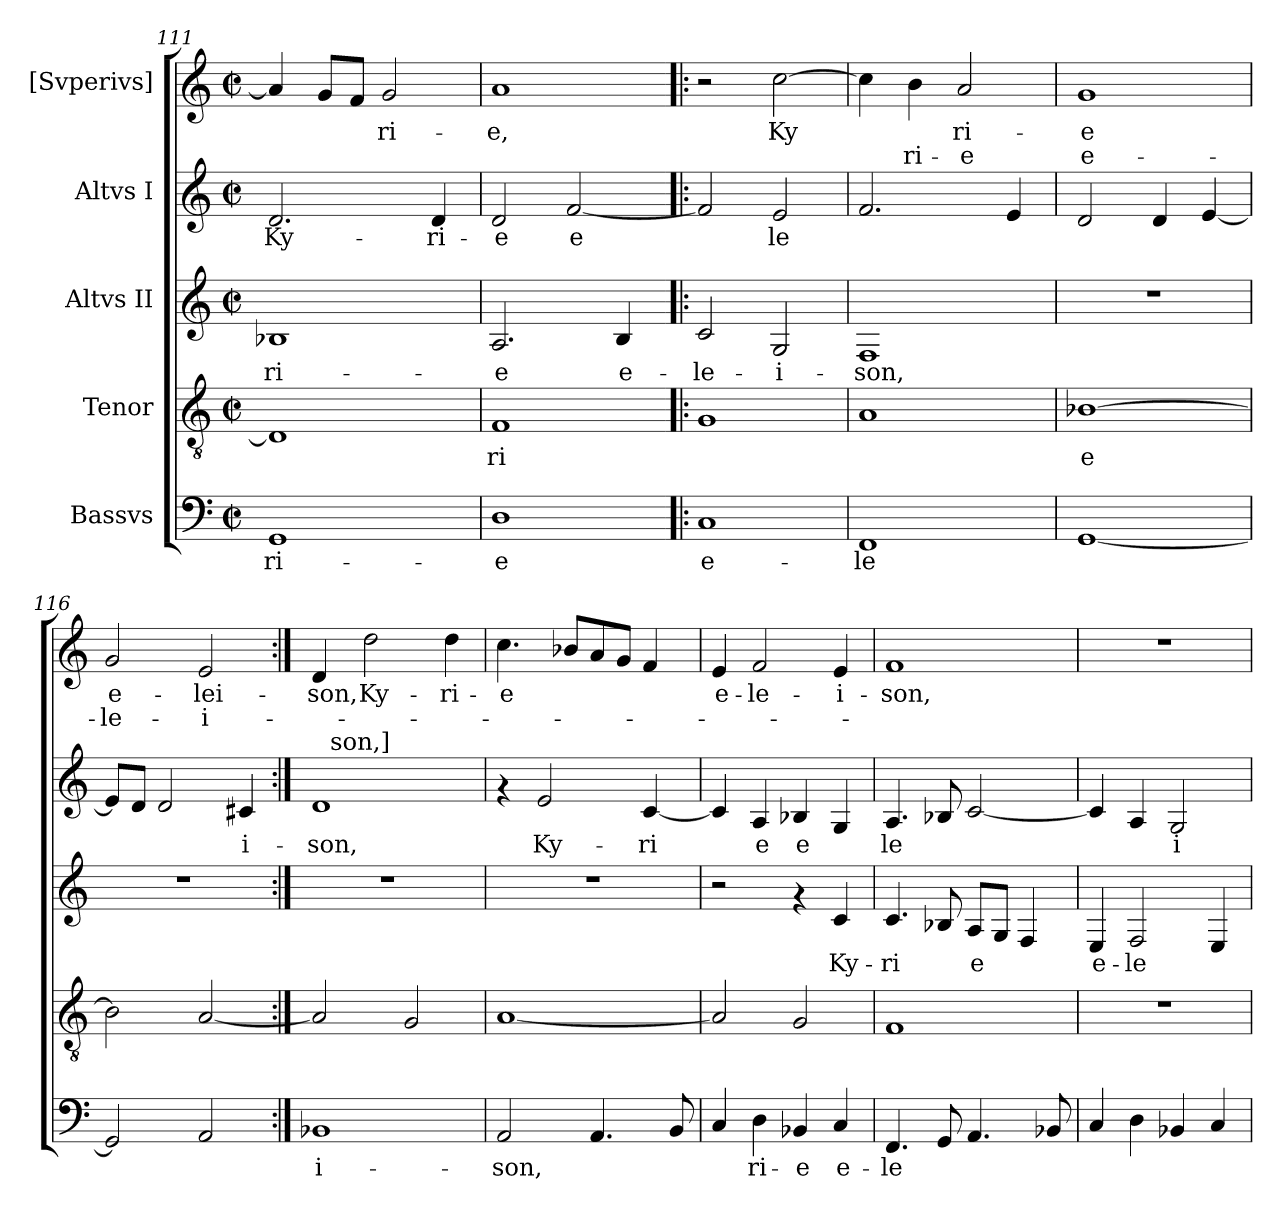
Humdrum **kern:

**kern	**text	**kern	**text	**kern	**text	**kern	**text	**kern	**text	**text
*part5	*part5	*part4	*part4	*part3	*part3	*part2	*part2	*part1	*part1	*part1
*staff5	*staff5	*staff4	*staff4	*staff3	*staff3	*staff2	*staff2	*staff1	*staff1	*staff1
*I"Bassvs	*	*I"Tenor	*	*I"Altvs II	*	*I"Altvs I	*	*I"[Svperivs]	*	*
*clefF4	*	*clefGv2	*	*clefG2	*	*clefG2	*	*clefG2	*	*
*k[]	*	*k[]	*	*k[]	*	*k[]	*	*k[]	*	*
*C:	*	*C:	*	*C:	*	*C:	*	*C:	*	*
*M2/2	*	*M2/2	*	*M2/2	*	*M2/2	*	*M2/2	*	*
*met(c|)	*	*met(c|)	*	*met(c|)	*	*met(c|)	*	*met(c|)	*	*
=111	=111	=111	=111	=111	=111	=111	=111	=111	=111	=111
!	!LO:LY:b:cj	!	!LO:LY:b:cj	!	!LO:LY:b:cj	!	!LO:LY:b:cj	!	!LO:LY:b:cj	!
1GG	-ri-	1D]	--	1B-	-ri-	2.d/	Ky-	4a/]	--	.
!	!	!	!	!	!	!	!	!	!LO:LY:b:cj	!
.	.	.	.	.	.	.	.	8g/L	--	.
!	!	!	!	!	!	!	!	!	!LO:LY:b:cj	!
.	.	.	.	.	.	.	.	8f/J	--	.
!	!	!	!	!	!	!	!	!	!LO:LY:b:cj	!
.	.	.	.	.	.	.	.	2g/	-ri-	.
!	!	!	!	!	!	!	!LO:LY:b:cj	!	!	!
.	.	.	.	.	.	4d/	-ri-	.	.	.
=112	=112	=112	=112	=112	=112	=112	=112	=112	=112	=112
!	!LO:LY:b:cj	!	!LO:LY:b:cj	!	!LO:LY:b:cj	!	!LO:LY:b:cj	!	!LO:LY:b:cj	!
1D	-e	1F	-ri-	2.A/	-e	2d/	-e	1a	-e,	.
!	!	!	!	!	!	!	!LO:LY:b:cj	!	!	!
.	.	.	.	.	.	[<2f/	e-	.	.	.
!	!	!	!	!	!LO:LY:b:cj	!	!	!	!	!
.	.	.	.	4B/	e-	.	.	.	.	.
=113!|:	=113!|:	=113!|:	=113!|:	=113!|:	=113!|:	=113!|:	=113!|:	=113!|:	=113!|:	=113!|:
!	!LO:LY:b:cj	!	!LO:LY:b:cj	!	!LO:LY:b:cj	!	!LO:LY:b:cj	!	!	!
1C	e-	1G	--	2c/	-le-	2f/]	--	2r	.	.
!	!	!	!	!	!LO:LY:b:cj	!	!LO:LY:b:cj	!	!LO:LY:b:cj	!LO:LY:b:cj
.	.	.	.	2G/	-i-	2e/	-le-	[>2cc\	Ky-	-
=114	=114	=114	=114	=114	=114	=114	=114	=114	=114	=114
!	!LO:LY:b:cj	!	!LO:LY:b:cj	!	!LO:LY:b:cj	!	!LO:LY:b:cj	!	!LO:LY:b:cj	!LO:LY:b:cj
1FF	-le-	1A	--	1F	-son,	2.f/	--	4cc\]	-	--
!	!	!	!	!	!	!	!	!	!LO:LY:b:cj	!LO:LY:b:cj
.	.	.	.	.	.	.	.	4b\	--	-ri-
!	!	!	!	!	!	!	!	!	!LO:LY:b:cj	!LO:LY:b:cj
.	.	.	.	.	.	.	.	2a/	-ri-	-e
!	!	!	!	!	!	!	!LO:LY:b:cj	!	!	!
.	.	.	.	.	.	4e/	--	.	.	.
=115	=115	=115	=115	=115	=115	=115	=115	=115	=115	=115
!	!LO:LY:b:cj	!	!LO:LY:b:cj	!	!	!	!LO:LY:b:cj	!	!LO:LY:b:cj	!LO:LY:b:cj
[<1GG	--	[>1B-X	-e	1r	.	2d/	--	1g	e	e-
!	!	!	!	!	!	!	!LO:LY:b:cj	!	!	!
.	.	.	.	.	.	4d/	--	.	.	.
!	!	!	!	!	!	!	!LO:LY:b:cj	!	!	!
.	.	.	.	.	.	[<4e/	--	.	.	.
=116	=116	=116	=116	=116	=116	=116	=116	=116	=116	=116
!	!LO:LY:b:cj	!	!LO:LY:b:cj	!	!	!	!LO:LY:b:cj	!	!LO:LY:b:cj	!LO:LY:b:cj
2GG/]	--	2B-\]	.	1r	.	8e/L]	--	2g/	-e-	-le-
!	!	!	!	!	!	!	!LO:LY:b:cj	!	!	!
.	.	.	.	.	.	8d/J	--	.	.	.
!	!	!	!	!	!	!	!LO:LY:b:cj	!	!	!
.	.	.	.	.	.	2d/	--	.	.	.
!	!LO:LY:b:cj	!	!LO:LY:b:cj	!	!	!	!	!	!LO:LY:b:cj	!LO:LY:b:cj
2AA/	--	[>2A/	.	.	.	.	.	2e/	-lei-	-i-
!	!	!	!	!	!	!	!LO:LY:b:cj	!	!	!
.	.	.	.	.	.	4c#/	-i-	.	.	.
!!LO:PB:g=z
=117:|!	=117:|!	=117:|!	=117:|!	=117:|!	=117:|!	=117:|!	=117:|!	=117:|!	=117:|!	=117:|!
!	!LO:LY:b:cj	!	!LO:LY:b:cj	!	!	!	!LO:LY:b:cj	!	!LO:LY:b:cj	!
*	*	*	*	*	*	*^	*	*	*	*
1BB-X	-i-	2A/]	.	1r	.	1d	16ryy	-son,	4d/	-son,	.
!	!	!	!	!	!	!	!LO:TX:a:t=son,]	!	!	!	!
.	.	.	.	.	.	.	2...ryy	.	.	.	.
!	!	!	!	!	!	!	!	!	!	!LO:LY:b:cj	!
.	.	.	.	.	.	.	.	.	2dd\	Ky-	.
!	!	!	!LO:LY:b:cj	!	!	!	!	!	!	!	!
.	.	2G/	.	.	.	.	.	.	.	.	.
!	!	!	!	!	!	!	!	!	!	!LO:LY:b:cj	!
.	.	.	.	.	.	.	.	.	4dd\	-ri-	.
=118	=118	=118	=118	=118	=118	=118	=118	=118	=118	=118	=118
!	!LO:LY:b:cj	!	!LO:LY:b:cj	!	!	!	!	!	!	!LO:LY:b:cj	!
*	*	*	*	*	*	*v	*v	*	*	*	*
2AA/	-son,	[<1A	.	1r	.	4rf	.	4.cc\	-e	.
!	!	!	!	!	!	!	!LO:LY:b:cj	!	!	!
.	.	.	.	.	.	2e/	Ky-	.	.	.
!	!	!	!	!	!	!	!	!	!LO:LY:b:cj	!
.	.	.	.	.	.	.	.	8b-/L	.	.
!	!LO:LY:b:cj	!	!	!	!	!	!	!	!LO:LY:b:cj	!
4.AA/	.	.	.	.	.	.	.	8a/	.	.
!	!	!	!	!	!	!	!	!	!LO:LY:b:cj	!
.	.	.	.	.	.	.	.	8g/J	.	.
!	!	!	!	!	!	!	!LO:LY:b:cj	!	!LO:LY:b:cj	!
.	.	.	.	.	.	[<4c/	-ri-	4f/	.	.
!	!LO:LY:b:cj	!	!	!	!	!	!	!	!	!
8BB/	-	.	.	.	.	.	.	.	.	.
=119	=119	=119	=119	=119	=119	=119	=119	=119	=119	=119
!	!LO:LY:b:cj	!	!LO:LY:b:cj	!	!	!	!LO:LY:b:cj	!	!LO:LY:b:cj	!
4C/	--	2A/]	.	2r	.	4c/]	--	4e/	e-	.
!	!LO:LY:b:cj	!	!	!	!	!	!LO:LY:b:cj	!	!LO:LY:b:cj	!
4D\	-ri-	.	.	.	.	4A/	-e	2f/	-le-	.
!	!LO:LY:b:cj	!	!LO:LY:b:cj	!	!	!	!LO:LY:b:cj	!	!	!
4BB-/	-e	2G/	.	4rf	.	4B-/	e-	.	.	.
!	!LO:LY:b:cj	!	!	!	!LO:LY:b:cj	!	!LO:LY:b:cj	!	!LO:LY:b:cj	!
4C/	e-	.	.	4c/	Ky-	4G/	--	4e/	-i-	.
=120	=120	=120	=120	=120	=120	=120	=120	=120	=120	=120
!	!LO:LY:b:cj	!	!LO:LY:b:cj	!	!LO:LY:b:cj	!	!LO:LY:b:cj	!	!LO:LY:b:cj	!
4.FF/	-le-	1F	.	4.c/	-ri-	4.A/	-le-	1f	-son,-	.
!	!LO:LY:b:cj	!	!	!	!LO:LY:b:cj	!	!LO:LY:b:cj	!	!	!
8GG/	--	.	.	8B-/	--	8B-/	--	.	.	.
!	!LO:LY:b:cj	!	!	!	!LO:LY:b:cj	!	!LO:LY:b:cj	!	!	!
4.AA/	--	.	.	8A/L	-e	[<2c/	--	.	.	.
!	!	!	!	!	!LO:LY:b:cj	!	!	!	!	!
.	.	.	.	8G/J	.	.	.	.	.	.
!	!	!	!	!	!LO:LY:b:cj	!	!	!	!	!
.	.	.	.	4F/	.	.	.	.	.	.
!	!LO:LY:b:cj	!	!	!	!	!	!	!	!	!
8BB-/	--	.	.	.	.	.	.	.	.	.
=121	=121	=121	=121	=121	=121	=121	=121	=121	=121	=121
!	!LO:LY:b:cj	!	!	!	!LO:LY:b:cj	!	!LO:LY:b:cj	!	!	!
4C/	--	1r	.	4E/	e-	4c/]	--	1r	.	.
!	!LO:LY:b:cj	!	!	!	!LO:LY:b:cj	!	!LO:LY:b:cj	!	!	!
4D\	--	.	.	2F/	-le-	4A/	--	.	.	.
!	!LO:LY:b:cj	!	!	!	!	!	!LO:LY:b:cj	!	!	!
4BB-/	--	.	.	.	.	2G/	-i-	.	.	.
!	!LO:LY:b:cj	!	!	!	!LO:LY:b:cj	!	!	!	!	!
4C/	--	.	.	4E/	--	.	.	.	.	.
=	=	=	=	=	=	=	=	=	=	=
*-	*-	*-	*-	*-	*-	*-	*-	*-	*-	*-
